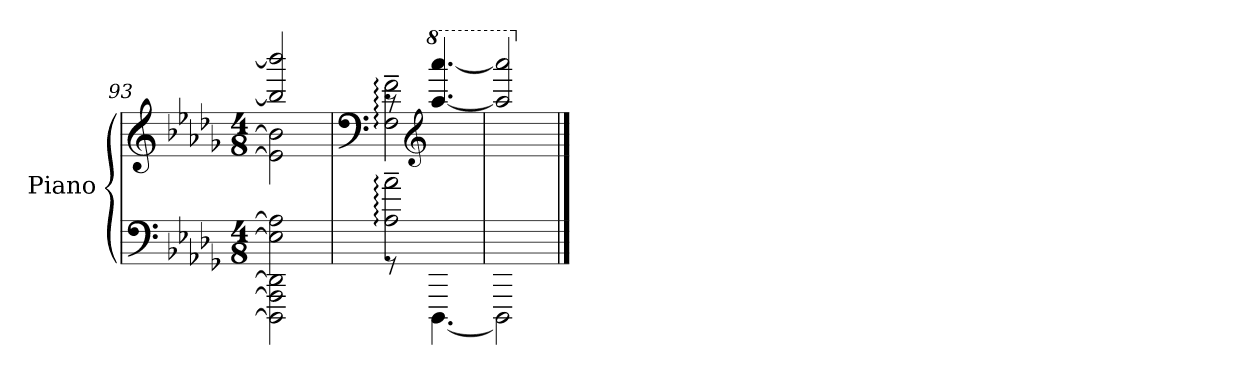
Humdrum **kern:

**kern	**kern
*part1	*part1
*staff2	*staff1
*I"Piano	*
*I'Pno.	*
*clefF4	*clefG2
*k[b-e-a-d-g-]	*k[b-e-a-d-g-]
*M4/8	*M4/8
=93	=93
*^	*^
2E-\] 2A-\]	2DDD-\] 2AAA-\] 2DD-\]	2bb-/] 2bbb-/]	2e-\] 2b-\]
=94	=94	=94	=94
*	*	*clefF4	*
2A-\:~ 2a-\:~	8rGG	2F\:~ 2f\:~	8rc
*	*	*clefG2	*
*	*	*8va	*
.	[4.DDD-\	.	[4.aaa-/ [4.aaaa-/
*v	*v	*	*
*	*v	*v
=95	=95
2DDD-\]	2aaa-/] 2aaaa-/]
*	*X8va
==	==
*-	*-
